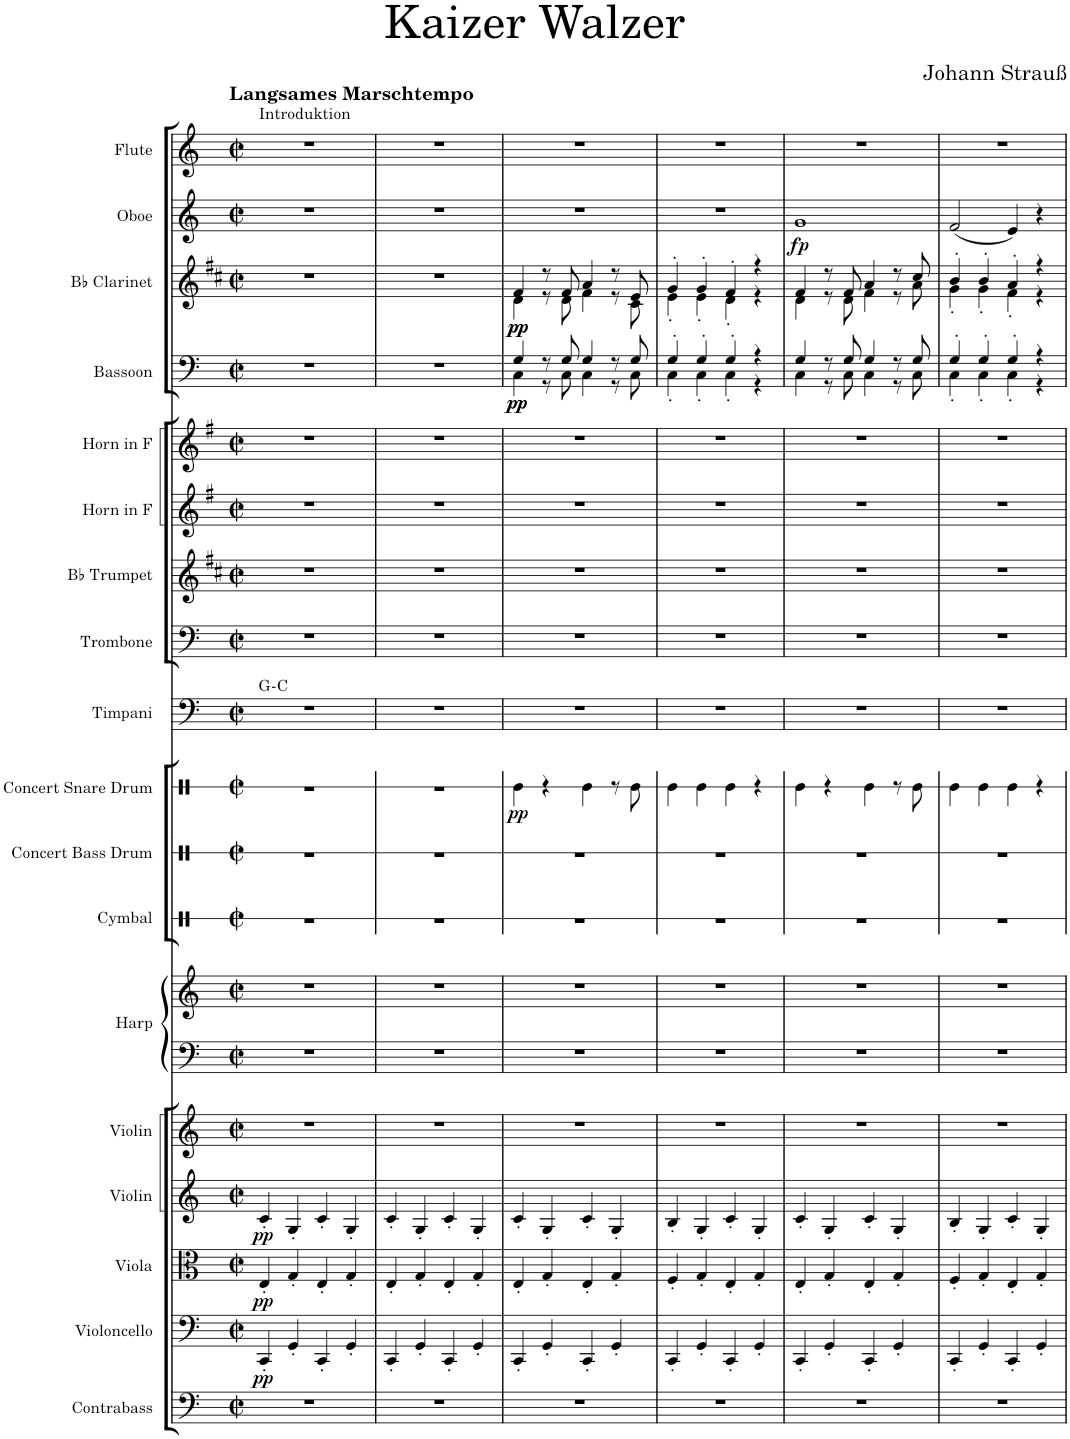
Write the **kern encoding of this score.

**kern	**kern	**dynam	**kern	**dynam	**kern	**dynam	**kern	**kern	**kern	**kern	**kern	**kern	**dynam	**kern	**kern	**kern	**kern	**kern	**kern	**dynam	**kern	**dynam	**kern	**dynam	**kern
*part18	*part17	*part17	*part16	*part16	*part15	*part15	*part14	*part13	*part13	*part12	*part11	*part10	*part10	*part9	*part8	*part7	*part6	*part5	*part4	*part4	*part3	*part3	*part2	*part2	*part1
*staff19	*staff18	*staff18	*staff17	*staff17	*staff16	*staff16	*staff15	*staff14	*staff13	*staff12	*staff11	*staff10	*staff10	*staff9	*staff8	*staff7	*staff6	*staff5	*staff4	*staff4	*staff3	*staff3	*staff2	*staff2	*staff1
*I"Contrabass	*I"Violoncello	*	*I"Viola	*	*I"Violin	*	*I"Violin	*I"Harp	*	*I"Cymbal	*I"Concert Bass Drum	*I"Concert Snare Drum	*	*I"Timpani	*I"Trombone	*I"Bb Trumpet	*I"Horn in F	*I"Horn in F	*I"Bassoon	*	*I"Bb Clarinet	*	*I"Oboe	*	*I"Flute
*I'Cb.	*I'Vc.	*	*I'Vla.	*	*I'Vln.	*	*I'Vln.	*I'Hrp.	*	*I'Cym.	*I'Con. BD	*I'Con. Sn.	*	*I'Timp.	*I'Tbn.	*I'Bb Tpt.	*	*	*I'Bsn.	*	*I'Bb Cl.	*	*I'Ob.	*	*I'Fl.
*	*	*	*	*	*	*	*	*	*	*stria1	*stria1	*stria1	*	*	*	*	*	*	*	*	*	*	*	*	*
*clefF4	*clefF4	*	*clefC3	*	*clefG2	*	*clefG2	*clefF4	*clefG2	*clefX	*clefX	*clefX	*	*clefF4	*clefF4	*clefG2	*clefG2	*clefG2	*clefF4	*	*clefG2	*	*clefG2	*	*clefG2
*Trd7c12	*	*	*	*	*	*	*	*	*	*	*	*	*	*	*	*Trd1c2	*Trd4c7	*Trd4c7	*	*	*Trd1c2	*	*	*	*
*k[]	*k[]	*	*k[]	*	*k[]	*	*k[]	*k[]	*k[]	*k[]	*k[]	*k[]	*	*k[]	*k[]	*k[f#c#]	*k[f#]	*k[f#]	*k[]	*	*k[f#c#]	*	*k[]	*	*k[]
*M2/2	*M2/2	*	*M2/2	*	*M2/2	*	*M2/2	*M2/2	*M2/2	*M2/2	*M2/2	*M2/2	*	*M2/2	*M2/2	*M2/2	*M2/2	*M2/2	*M2/2	*	*M2/2	*	*M2/2	*	*M2/2
*met(c|)	*met(c|)	*	*met(c|)	*	*met(c|)	*	*met(c|)	*met(c|)	*met(c|)	*met(c|)	*met(c|)	*met(c|)	*	*met(c|)	*met(c|)	*met(c|)	*met(c|)	*met(c|)	*met(c|)	*	*met(c|)	*	*met(c|)	*	*met(c|)
=1	=1	=1	=1	=1	=1	=1	=1	=1	=1	=1	=1	=1	=1	=1	=1	=1	=1	=1	=1	=1	=1	=1	=1	=1	=1
!	!	!	!	!	!	!	!	!	!	!	!	!	!	!	!	!	!	!	!	!	!	!	!	!	!LO:TX:a:t=Introduktion
!	!	!	!	!	!	!	!	!	!	!	!	!	!	!	!	!	!	!	!	!	!	!	!	!	!LO:TX:a:B:t=Langsames Marschtempo
!	!	!	!	!	!	!	!	!	!	!	!	!	!	!LO:TX:a:t=G-C	!	!	!	!	!	!	!	!	!	!	!
!	!	!LO:DY:b	!	!LO:DY:b	!	!LO:DY:b	!	!	!	!	!	!	!	!	!	!	!	!	!	!	!	!	!	!	!
1r	4CC'/	pp	4E'/	pp	4c'/	pp	1r	1r	1r	1r	1r	1r	.	1r	1r	1r	1r	1r	1r	.	1r	.	1r	.	1r
.	4GG'/	.	4G'/	.	4G'/	.	.	.	.	.	.	.	.	.	.	.	.	.	.	.	.	.	.	.	.
.	4CC'/	.	4E'/	.	4c'/	.	.	.	.	.	.	.	.	.	.	.	.	.	.	.	.	.	.	.	.
.	4GG'/	.	4G'/	.	4G'/	.	.	.	.	.	.	.	.	.	.	.	.	.	.	.	.	.	.	.	.
=2	=2	=2	=2	=2	=2	=2	=2	=2	=2	=2	=2	=2	=2	=2	=2	=2	=2	=2	=2	=2	=2	=2	=2	=2	=2
1r	4CC'/	.	4E'/	.	4c'/	.	1r	1r	1r	1r	1r	1r	.	1r	1r	1r	1r	1r	1r	.	1r	.	1r	.	1r
.	4GG'/	.	4G'/	.	4G'/	.	.	.	.	.	.	.	.	.	.	.	.	.	.	.	.	.	.	.	.
.	4CC'/	.	4E'/	.	4c'/	.	.	.	.	.	.	.	.	.	.	.	.	.	.	.	.	.	.	.	.
.	4GG'/	.	4G'/	.	4G'/	.	.	.	.	.	.	.	.	.	.	.	.	.	.	.	.	.	.	.	.
=3	=3	=3	=3	=3	=3	=3	=3	=3	=3	=3	=3	=3	=3	=3	=3	=3	=3	=3	=3	=3	=3	=3	=3	=3	=3
*	*	*	*	*	*	*	*	*	*	*	*	*	*	*	*	*	*	*	*^	*	*^	*	*	*	*
!	!	!	!	!	!	!	!	!	!	!	!	!	!LO:DY:b	!	!	!	!	!	!	!	!LO:DY:b	!	!	!	!	!	!
!	!	!	!	!	!	!	!	!	!	!	!	!	!	!	!	!	!	!	!	!	!LO:DY:n=1:b	!	!	!LO:DY:b	!	!	!
!	!	!	!	!	!	!	!	!	!	!	!	!	!	!	!	!	!	!	!	!	!	!	!	!LO:DY:n=1:b	!	!	!
1r	4CC'/	.	4E'/	.	4c'/	.	1r	1r	1r	1r	1r	4Re\	pp	1r	1r	1r	1r	1r	4G/	4C\	pp pp	4f#/	4d\	pp pp	1r	.	1r
.	4GG'/	.	4G'/	.	4G'/	.	.	.	.	.	.	4r	.	.	.	.	.	.	8r	8r	.	8r	8r	.	.	.	.
.	.	.	.	.	.	.	.	.	.	.	.	.	.	.	.	.	.	.	8G/	8C\	.	8f#/	8d\	.	.	.	.
.	4CC'/	.	4E'/	.	4c'/	.	.	.	.	.	.	4Re\	.	.	.	.	.	.	4G/	4C\	.	4a/	4f#\	.	.	.	.
.	4GG'/	.	4G'/	.	4G'/	.	.	.	.	.	.	8r	.	.	.	.	.	.	8r	8r	.	8r	8r	.	.	.	.
.	.	.	.	.	.	.	.	.	.	.	.	8Re\	.	.	.	.	.	.	8G/	8C\	.	8e/	8c#\	.	.	.	.
=4	=4	=4	=4	=4	=4	=4	=4	=4	=4	=4	=4	=4	=4	=4	=4	=4	=4	=4	=4	=4	=4	=4	=4	=4	=4	=4	=4
1r	4CC'/	.	4F'/	.	4B'/	.	1r	1r	1r	1r	1r	4Re\	.	1r	1r	1r	1r	1r	4G'/	4C'\	.	4g'/	4e'\	.	1r	.	1r
.	4GG'/	.	4G'/	.	4G'/	.	.	.	.	.	.	4Re\	.	.	.	.	.	.	4G'/	4C'\	.	4g'/	4e'\	.	.	.	.
.	4CC'/	.	4E'/	.	4c'/	.	.	.	.	.	.	4Re\	.	.	.	.	.	.	4G'/	4C'\	.	4f#'/	4d'\	.	.	.	.
.	4GG'/	.	4G'/	.	4G'/	.	.	.	.	.	.	4r	.	.	.	.	.	.	4r	4r	.	4r	4r	.	.	.	.
=5	=5	=5	=5	=5	=5	=5	=5	=5	=5	=5	=5	=5	=5	=5	=5	=5	=5	=5	=5	=5	=5	=5	=5	=5	=5	=5	=5
!	!	!	!	!	!	!	!	!	!	!	!	!	!	!	!	!	!	!	!	!	!	!	!	!	!	!LO:DY:b	!
1r	4CC'/	.	4E'/	.	4c'/	.	1r	1r	1r	1r	1r	4Re\	.	1r	1r	1r	1r	1r	4G/	4C\	.	4f#/	4d\	.	1g	fp	1r
.	4GG'/	.	4G'/	.	4G'/	.	.	.	.	.	.	4r	.	.	.	.	.	.	8r	8r	.	8r	8r	.	.	.	.
.	.	.	.	.	.	.	.	.	.	.	.	.	.	.	.	.	.	.	8G/	8C\	.	8f#/	8d\	.	.	.	.
.	4CC'/	.	4E'/	.	4c'/	.	.	.	.	.	.	4Re\	.	.	.	.	.	.	4G/	4C\	.	4a/	4f#\	.	.	.	.
.	4GG'/	.	4G'/	.	4G'/	.	.	.	.	.	.	8r	.	.	.	.	.	.	8r	8r	.	8r	8r	.	.	.	.
.	.	.	.	.	.	.	.	.	.	.	.	8Re\	.	.	.	.	.	.	8G/	8C\	.	8cc#/	8a\	.	.	.	.
=6	=6	=6	=6	=6	=6	=6	=6	=6	=6	=6	=6	=6	=6	=6	=6	=6	=6	=6	=6	=6	=6	=6	=6	=6	=6	=6	=6
1r	4CC'/	.	4F'/	.	4B'/	.	1r	1r	1r	1r	1r	4Re\	.	1r	1r	1r	1r	1r	4G'/	4C'\	.	4b'/	4g'\	.	(2f/	.	1r
.	4GG'/	.	4G'/	.	4G'/	.	.	.	.	.	.	4Re\	.	.	.	.	.	.	4G'/	4C'\	.	4b'/	4g'\	.	.	.	.
.	4CC'/	.	4E'/	.	4c'/	.	.	.	.	.	.	4Re\	.	.	.	.	.	.	4G'/	4C'\	.	4a'/	4f#'\	.	4e/)	.	.
.	4GG'/	.	4G'/	.	4G'/	.	.	.	.	.	.	4r	.	.	.	.	.	.	4r	4r	.	4r	4r	.	4r	.	.
*	*	*	*	*	*	*	*	*	*	*	*	*	*	*	*	*	*	*	*v	*v	*	*	*	*	*	*	*
*	*	*	*	*	*	*	*	*	*	*	*	*	*	*	*	*	*	*	*	*	*v	*v	*	*	*	*
=	=	=	=	=	=	=	=	=	=	=	=	=	=	=	=	=	=	=	=	=	=	=	=	=	=
*-	*-	*-	*-	*-	*-	*-	*-	*-	*-	*-	*-	*-	*-	*-	*-	*-	*-	*-	*-	*-	*-	*-	*-	*-	*-
